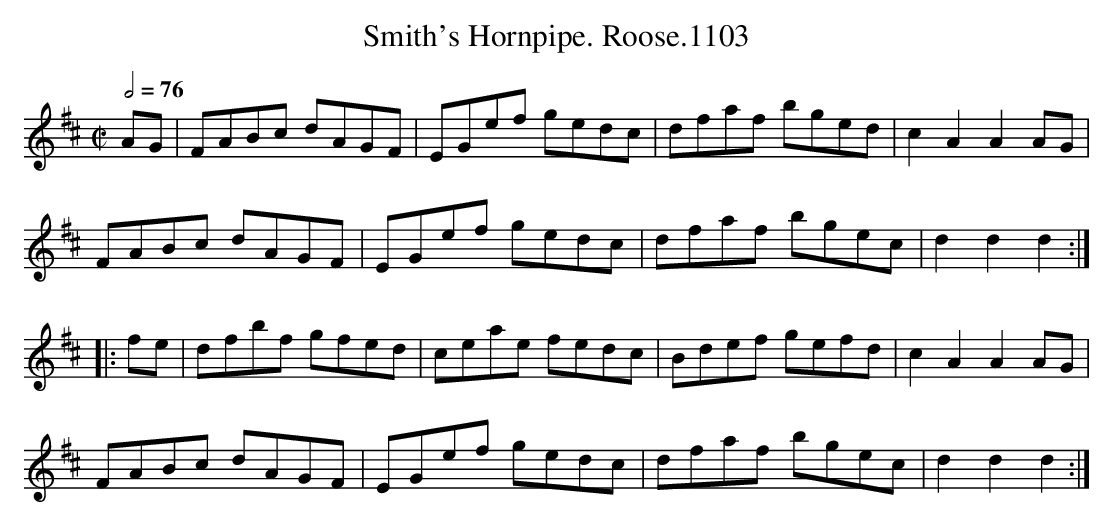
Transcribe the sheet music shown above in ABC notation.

X:1
T:Smith's Hornpipe. Roose.1103
Q:1/2=76
M:C|
L:1/8
K:D
AG|FABc dAGF|EGef gedc|dfaf bged|c2A2 A2AG|
FABc dAGF|EGef gedc|dfaf bgec|d2d2 d2:|
|:fe|dfbf gfed|ceae fedc|Bdef gefd|c2A2 A2AG|
FABc dAGF|EGef gedc|dfaf bgec|d2d2 d2:|
